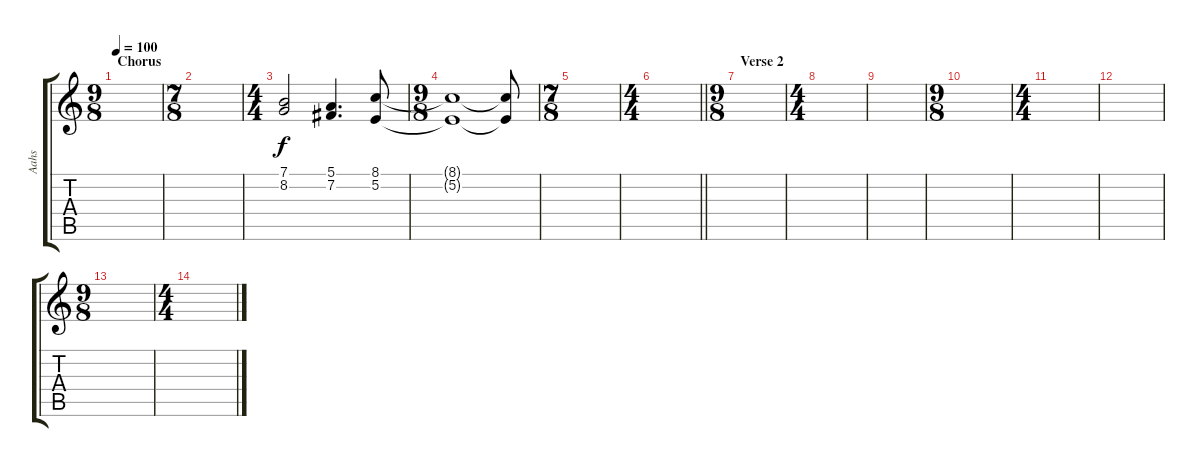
\track ("Aahs" "Aahs") {instrument choiraahs}
\staff {score tabs}
\tuning (E4 B3 G3 D3 A2 E2) {hide}
\ts (9 8)
\section ("" "Chorus")
\tempo 100
\clef g2
\ks c
|
\ts (7 8)
|
\ts (4 4)
(7.1 8.2).2 (5.1 7.2).4{d} (8.1 5.2).8 |
\ts (9 8)
(8.1{t} 5.2{t}).1 (8.1{t} 5.2{t}).8 |
\ts (7 8)
|
\ts (4 4)
\barLineRight lightlight
|
\ts (9 8)
\section ("" "Verse 2")
|
\ts (4 4)
|
|
\ts (9 8)
|
\ts (4 4)
|
|
\ts (9 8)
|
\ts (4 4)
